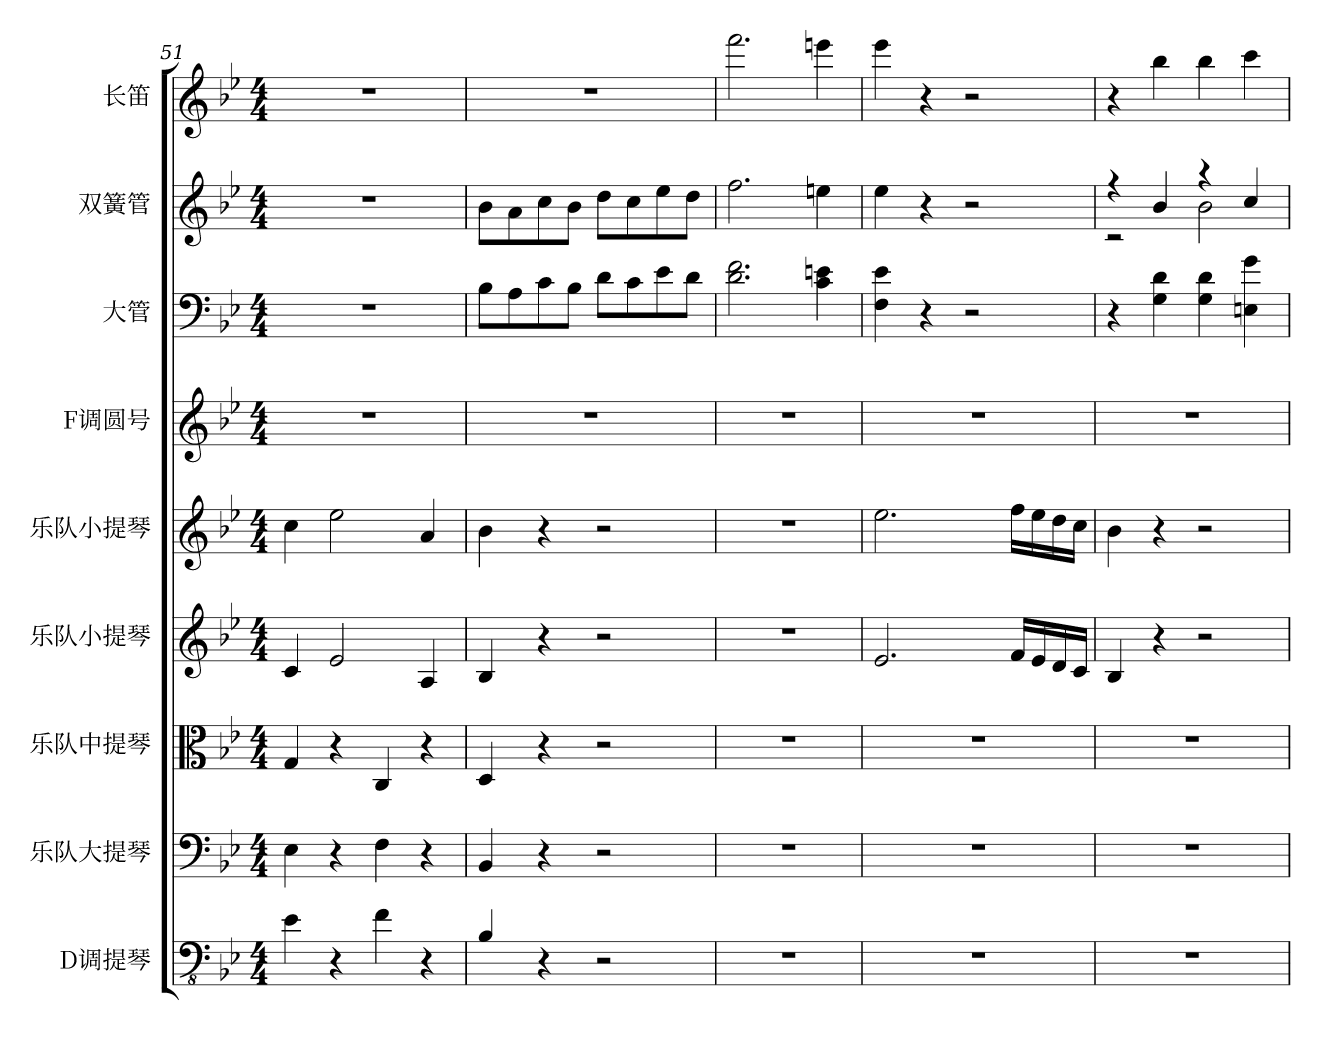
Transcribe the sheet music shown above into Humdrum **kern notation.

**kern	**kern	**kern	**kern	**kern	**kern	**kern	**kern	**kern
*part9	*part8	*part7	*part6	*part5	*part4	*part3	*part2	*part1
*staff9	*staff8	*staff7	*staff6	*staff5	*staff4	*staff3	*staff2	*staff1
*I"D调提琴	*I"乐队大提琴	*I"乐队中提琴	*I"乐队小提琴	*I"乐队小提琴	*I"F调圆号	*I"大管	*I"双簧管	*I"长笛
*clefFv4	*clefF4	*clefC3	*clefG2	*clefG2	*clefG2	*clefF4	*clefG2	*clefG2
*ITrd7c12	*	*	*	*	*ITrd4c7	*	*	*
*k[b-e-]	*k[b-e-]	*k[b-e-]	*k[b-e-]	*k[b-e-]	*k[b-e-a-]	*k[b-e-]	*k[b-e-]	*k[b-e-]
*M4/4	*M4/4	*M4/4	*M4/4	*M4/4	*M4/4	*M4/4	*M4/4	*M4/4
=51	=51	=51	=51	=51	=51	=51	=51	=51
4EE-\	4E-\	4G/	4c/	4cc\	1r	1r	1r	1r
4r	4r	4r	2e-/	2ee-\	.	.	.	.
4FF\	4F\	4C/	.	.	.	.	.	.
4r	4r	4r	4A/	4a/	.	.	.	.
!!LO:PB:g=z
=52	=52	=52	=52	=52	=52	=52	=52	=52
4BBB-/	4BB-/	4D/	4B-/	4b-\	1r	8B-\L	8b-\L	1r
.	.	.	.	.	.	8A\	8a\	.
4r	4r	4r	4r	4r	.	8c\	8cc\	.
.	.	.	.	.	.	8B-\J	8b-\J	.
2r	2r	2r	2r	2r	.	8d\L	8dd\L	.
.	.	.	.	.	.	8c\	8cc\	.
.	.	.	.	.	.	8e-\	8ee-\	.
.	.	.	.	.	.	8d\J	8dd\J	.
=53	=53	=53	=53	=53	=53	=53	=53	=53
1r	1r	1r	1r	1r	1r	2.d\ 2.f\	2.ff\	2.fff\
.	.	.	.	.	.	4c\ 4en\	4een\	4eeen\
=54	=54	=54	=54	=54	=54	=54	=54	=54
1r	1r	1r	2.e-/	2.ee-\	1r	4F\ 4e-\	4ee-\	4eee-\
.	.	.	.	.	.	4r	4r	4r
.	.	.	.	.	.	2r	2r	2r
.	.	.	16f/LL	16ff\LL	.	.	.	.
.	.	.	16e-/	16ee-\	.	.	.	.
.	.	.	16d/	16dd\	.	.	.	.
.	.	.	16c/JJ	16cc\JJ	.	.	.	.
=55	=55	=55	=55	=55	=55	=55	=55	=55
*	*	*	*	*	*	*	*^	*
1r	1r	1r	4B-/	4b-\	1r	4r	4r	2r	4r
.	.	.	4r	4r	.	4G\ 4d\	4b-/	.	4bb-\
.	.	.	2r	2r	.	4G\ 4d\	4r	2b-\	4bb-\
.	.	.	.	.	.	4En\ 4g\	4cc/	.	4ccc\
*	*	*	*	*	*	*	*v	*v	*
=	=	=	=	=	=	=	=	=
*-	*-	*-	*-	*-	*-	*-	*-	*-
